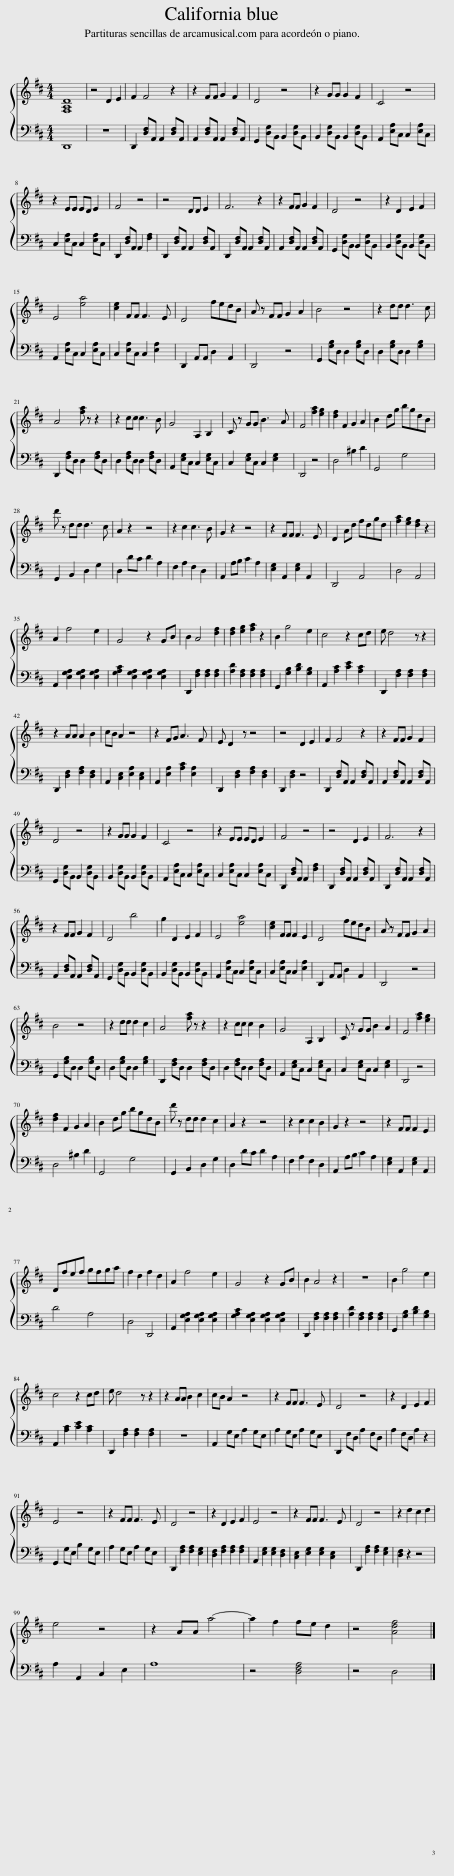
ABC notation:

X:1
%%score { 1 | 2 }
L:1/8
M:4/4
I:linebreak $
K:D
V:1 treble
V:2 bass
V:1
 [F,A,D]8 | z4 D2 E2 | F2 F4 z2 | z2 FF G2 F2 | D4 z4 | %5
 z2 GG G2 F2 | C4 z4 |$ z2 EE ED E2 | F4 z4 | z4 DD E2 | %10
 F6 z2 | z2 FF G2 F2 | D4 z4 | z2 D2 E2 F2 |$ E4 [ea]4 | %15
 [ce]2 FF F3 E | D4 fedB | A z FF G2 A2 | B4 z4 | z2 dd d3 c |$ %20
 A4 [fa] z z2 | z2 cc c3 B | G4 A,2 B,2 | C z GG B3 A | F4 [fa]2 [eg]2 | %25
 [df]2 F2 G2 A2 | B2 dg bgdB |$ d' z dd d3 c | A2 z2 z4 | z2 c2 c3 B | %30
 G2 z2 z4 | z2 FF F3 E | D2 Ad fdgd | [fa]2 [eg]2 [df]2 z2 |$ A2 f4 e2 | %35
 G4 z2 GB | B2 A4 [df]2 | [df]2 [eg]2 [fa]2 z2 | B2 g4 e2 | c4 z2 cd | %40
 e d4 z z2 |$ z2 AA A2 B2 | cB A2 z4 | z2 FG A3 F | E D2 z z4 | %45
 z4 D2 E2 | F2 F4 z2 | z2 FF G2 F2 |$ D4 z4 | z2 GG G2 F2 | %50
 C4 z4 | z2 EE ED E2 | F4 z4 | z4 D2 E2 | F6 z2 |$ %55
 z2 FF G2 F2 | D4 b4 | g2 D2 E2 F2 | E4 [ea]4 | [ce]2 FF F2 E2 | %60
 D4 fedB | A z FF G2 A2 |$ B4 z4 | z2 dd d2 c2 | A4 [fa] z z2 | %65
 z2 cc c2 B2 | G4 A,2 B,2 | C z GG B2 A2 | F4 [fa]2 [eg]2 |$ [df]2 F2 G2 A2 | %70
 B2 dg bgdB | d' z dd d2 c2 | A2 z2 z4 | z2 c2 c2 B2 | G2 z2 z4 | %75
 z2 FF F2 E2 |$ Dfef gfga | f2 d2 f2 d2 | A2 f4 e2 | G4 z2 GB | %80
 B2 A4 z2 | z8 | B2 g4 e2 |$ c4 z2 cd | e d4 z z2 | %85
 z2 AA B2 c2 | cB A2 z4 | z2 FF F3 E | D4 z4 | z2 D2 E2 F2 |$ %90
 E4 z4 | z2 FF F3 E | D4 z4 | z2 D2 E2 F2 | E4 z4 | %95
 z2 FF F3 E | D4 z4 | z2 d2 c2 d2 |$ e4 z4 | z2 AA a4- | %100
 a2 f2 fe d2 | z4 [Adf]4 |] %102
V:2
 D,,8 | z8 | D,,2 [D,F,]A,, A,,2 [D,F,]A,, | A,,2 [D,F,]A,, A,,2 [D,F,]A,, | G,,2 [D,G,]B,, B,,2 [D,G,]B,, | %5
 B,,2 [D,G,]B,, B,,2 [D,G,]B,, | A,,2 [E,A,]C, C,2 [E,A,]C, |$ C,2 [E,A,]C, C,2 [E,A,]C, | D,,2 [D,F,]A,, A,,2 [F,A,]2 | D,,2 [D,F,]A,, A,,2 [D,F,]A,, | %10
 D,,2 [D,F,]A,, A,,2 [D,F,]A,, | A,,2 [D,F,]A,, A,,2 [D,F,]A,, | G,,2 [D,G,]B,, B,,2 [D,G,]B,, | B,,2 [D,G,]B,, B,,2 [D,G,]B,, |$ A,,2 [E,A,]C, C,2 [E,A,]C, | %15
 C,2 [E,A,]C, C,2 [E,A,]2 | D,,2 A,,A,, D,2 A,,2 | D,,4 z4 | G,,2 [G,B,]D, D,2 [G,B,]D, | D,2 [G,B,]D, D,2 [G,B,]2 |$ %20
 D,,2 [F,A,]D, D,2 [F,A,]D, | D,2 [F,A,]D, D,2 [F,A,]D, | A,,2 [E,G,]C, C,2 [E,G,]C, | C,2 [E,G,]C, C,2 [E,G,]2 | D,,4 z4 | %25
 D,4 ^B,2 D2 | G,,4 G,4 |$ G,,2 B,,2 D,2 G,2 | D,2 DC D2 A,2 | F,2 A,2 F,2 D,2 | %30
 A,,2 A,B, C2 A,2 | [E,G,]2 A,,2 [E,G,]2 A,,2 | D,,4 A,,4 | D,4 A,,4 |$ A,,2 [E,G,A,]2 [E,G,A,]2 [E,G,A,]2 | %35
 [G,A,C]2 [E,G,A,]2 [E,G,A,]2 [E,G,A,]2 | D,,2 [F,A,]2 [F,A,]2 [F,A,]2 | [A,D]2 [F,A,]2 [F,A,]2 [F,A,]2 | G,,2 [G,B,]2 [B,D]2 [G,B,]2 | A,,2 [A,C]2 [CE]2 [A,C]2 | %40
 D,,2 [F,A,]2 [F,A,]2 [F,A,]2 |$ D,,2 [D,F,]2 [F,A,]2 [D,F,]2 | A,,2 [C,E,]2 [E,A,]2 [C,E,]2 | A,,2 [E,A,]2 [A,C]2 [E,A,]2 | D,,2 [D,F,]2 [F,A,]2 [D,F,]2 | %45
 D,,2 [D,F,]2 z4 | D,,2 [D,F,]A,, A,,2 [D,F,]A,, | A,,2 [D,F,]A,, A,,2 [D,F,]A,, |$ G,,2 [D,G,]B,, B,,2 [D,G,]B,, | B,,2 [D,G,]B,, B,,2 [D,G,]B,, | %50
 A,,2 [E,A,]C, C,2 [E,A,]C, | C,2 [E,A,]C, C,2 [E,A,]C, | D,,2 [D,F,]A,, A,,2 [F,A,]2 | D,,2 [D,F,]A,, A,,2 [D,F,]A,, | D,,2 [D,F,]A,, A,,2 [D,F,]A,, |$ %55
 A,,2 [D,F,]A,, A,,2 [D,F,]A,, | G,,2 [D,G,]B,, B,,2 [D,G,]B,, | B,,2 [D,G,]B,, B,,2 [D,G,]B,, | A,,2 [E,A,]C, C,2 [E,A,]C, | C,2 [E,A,]C, C,2 [E,A,]2 | %60
 D,,2 A,,A,, D,2 A,,2 | D,,4 z4 |$ G,,2 [G,B,]D, D,2 [G,B,]D, | D,2 [G,B,]D, D,2 [G,B,]2 | D,,2 [F,A,]D, D,2 [F,A,]D, | %65
 D,2 [F,A,]D, D,2 [F,A,]D, | A,,2 [E,G,]C, C,2 [E,G,]C, | C,2 [E,G,]C, C,2 [E,G,]2 | D,,4 z4 |$ D,4 ^B,2 D2 | %70
 G,,4 G,4 | G,,2 B,,2 D,2 G,2 | D,2 DC D2 A,2 | F,2 A,2 F,2 D,2 | A,,2 A,B, C2 A,2 | %75
 [E,G,]2 A,,2 [E,G,]2 A,,2 |$ D4 A,4 | D,4 D,,4 | A,,2 [E,G,A,]2 [E,G,A,]2 [E,G,A,]2 | [G,A,C]2 [E,G,A,]2 [E,G,A,]2 [E,G,A,]2 | %80
 D,,2 [F,A,]2 [F,A,]2 [F,A,]2 | [A,D]2 [F,A,]2 [F,A,]2 [F,A,]2 | G,,2 [G,B,]2 [B,D]2 [G,B,]2 |$ A,,2 [A,C]2 [CE]2 [A,C]2 | D,,2 [F,A,]2 [F,A,]2 [F,A,]2 | %85
 z8 | A,,2 G,E, A,2 G,E, | A,2 G,E, A,2 G,E, | D,,2 F,D, A,2 F,D, | A,2 F,D, A,2 z2 |$ %90
 G,,2 G,E, B,2 G,E, | A,2 G,E, A,2 G,E, | D,,2 [F,A,]2 [F,A,]2 [E,G,]2 | [D,F,]2 [F,A,]2 [F,A,]2 [F,A,]2 | A,,2 [E,G,]2 [E,G,]2 [D,F,]2 | %95
 [C,E,]2 [E,G,]2 [E,G,]2 [C,E,]2 | D,,2 [F,A,]2 [F,A,]2 [E,G,]2 | [D,F,]2 z2 z4 |$ A,2 A,,2 C,2 E,2 | A,8 | %100
 z4 [D,F,A,]4 | z4 D,4 |] %102
